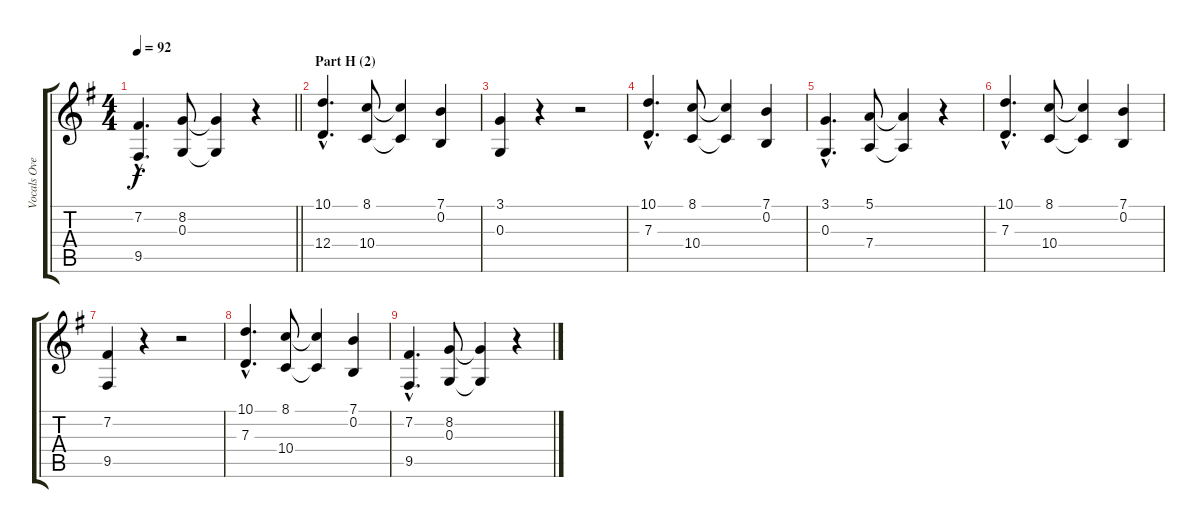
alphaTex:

\track ("Vocals Overdub" "Vocals Ove") {instrument trumpet}
\staff {score tabs}
\tuning (E4 B3 G3 D3 A2 E2) {hide}
\ts (4 4)
\tempo 92
\clef g2
\barLineRight lightlight
\ks g
(7.2{hac} 9.5{hac}).4{d dy f} (8.2 0.3).8 (8.2{t} 0.3{t}).4 r.4 |
\section ("" "Part H (2)")
(10.1{hac} 12.4{hac}).4{d} (8.1 10.4).8 (8.1{t} 10.4{t}).4 (7.1 0.2).4 |
(3.1 0.3).4 r.4 r.2 |
(10.1{hac} 7.3{hac}).4{d} (8.1 10.4).8 (8.1{t} 10.4{t}).4 (7.1 0.2).4 |
(3.1{hac} 0.3{hac}).4{d} (5.1 7.4).8 (5.1{t} 7.4{t}).4 r.4 |
(10.1{hac} 7.3{hac}).4{d} (8.1 10.4).8 (8.1{t} 10.4{t}).4 (7.1 0.2).4 |
(7.2 9.5).4 r.4 r.2 |
(10.1{hac} 7.3{hac}).4{d} (8.1 10.4).8 (8.1{t} 10.4{t}).4 (7.1 0.2).4 |
(7.2{hac} 9.5{hac}).4{d} (8.2 0.3).8 (8.2{t} 0.3{t}).4 r.4
